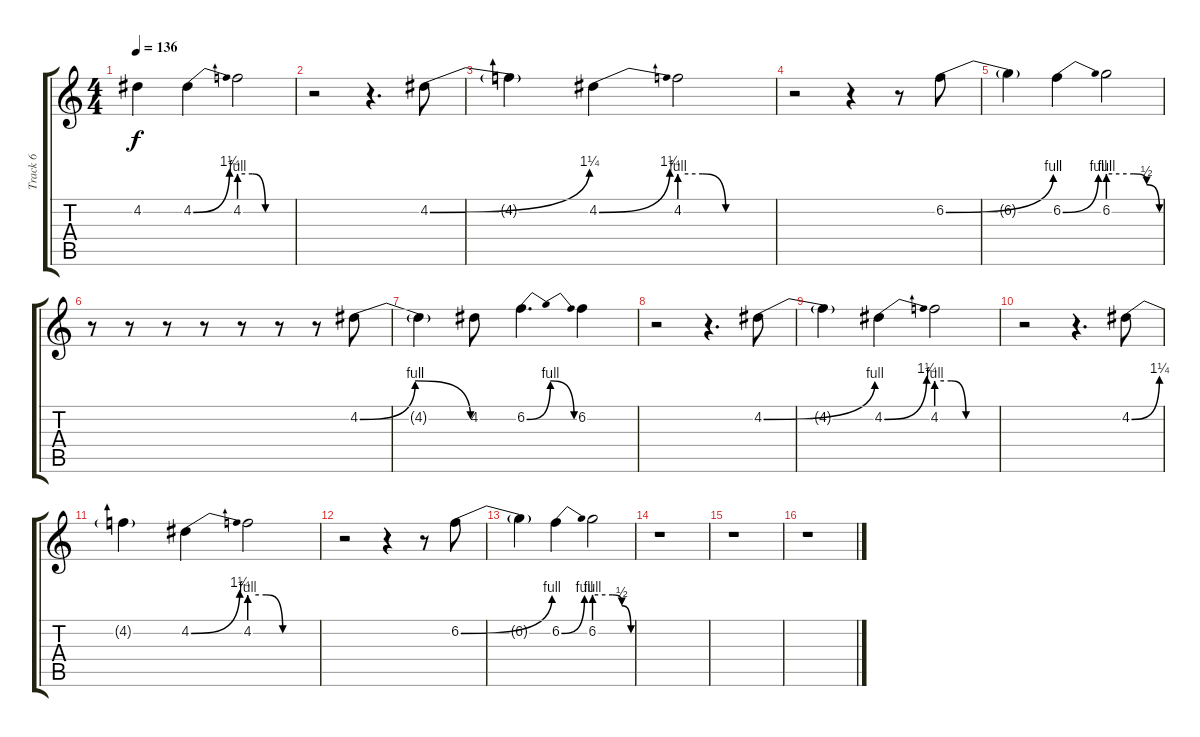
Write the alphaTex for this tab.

\track ("Track 6" "Track 6") {instrument distortionguitar}
\staff {score tabs}
\tuning (E4 B3 G3 D3 A2 E2) {hide}
\ts (4 4)
\tempo 136
\clef g2
\ks c
4.2{t}.4{dy f} 4.2{be (bend 0 0 60 5)}.4 4.2{be (custom 0 4 15 4 30 0 60 0)}.2 |
r.2 r.4{d} 4.2{be (bend 0 0 60 5)}.8 |
4.2{t}.4 4.2{be (bend 0 0 60 5)}.4 4.2{be (custom 0 4 15 4 30 0 60 0)}.2 |
r.2 r.4 r.8 6.2{be (bend 0 0 60 4)}.8 |
6.2{t}.4 6.2{be (bend 0 0 60 4)}.4 6.2{be (custom 0 4 30 4 45 2 60 0)}.2 |
r.8 r.8 r.8 r.8 r.8 r.8 r.8 4.2{be (bendrelease 0 0 30 4 30 4 60 0)}.8 |
4.2{t}.4 4.2.8 6.2{be (bendrelease 0 0 30 4 30 4 60 0)}.4{d} 6.2.4 |
r.2 r.4{d} 4.2{be (bend 0 0 60 4)}.8 |
4.2{t}.4 4.2{be (bend 0 0 60 5)}.4 4.2{be (custom 0 4 15 4 30 0 60 0)}.2 |
r.2 r.4{d} 4.2{be (bend 0 0 60 5)}.8 |
4.2{t}.4 4.2{be (bend 0 0 60 5)}.4 4.2{be (custom 0 4 15 4 30 0 60 0)}.2 |
r.2 r.4 r.8 6.2{be (bend 0 0 60 4)}.8 |
6.2{t}.4 6.2{be (bend 0 0 60 4)}.4 6.2{be (custom 0 4 30 4 45 2 60 0)}.2 |
r.1 |
r.1 |
r.1
